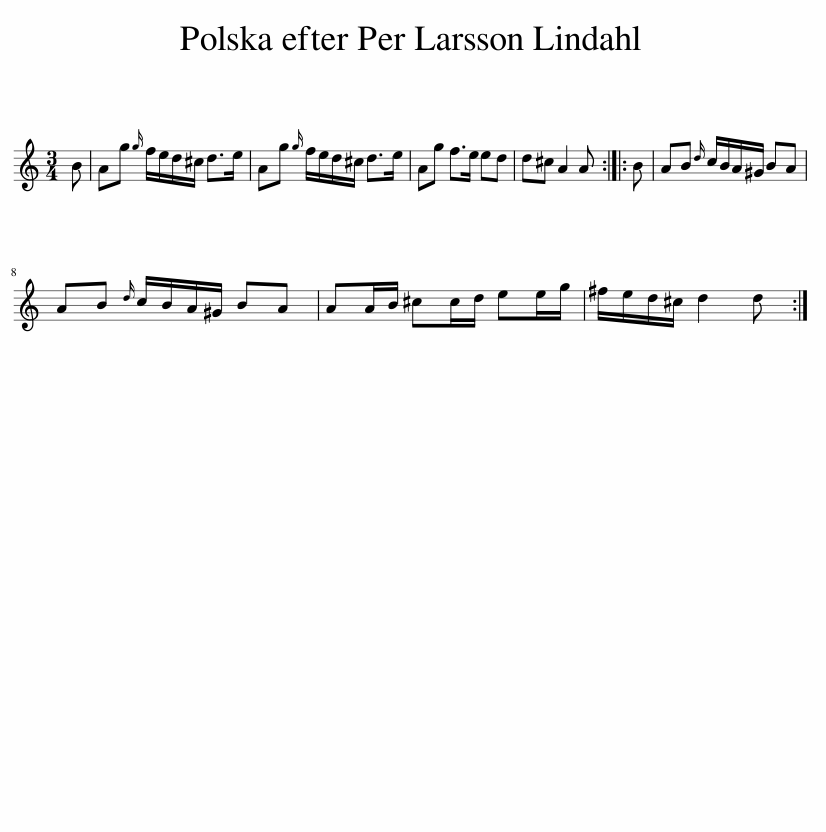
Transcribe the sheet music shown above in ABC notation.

X:1
L:1/8
M:3/4
I:linebreak $
K:C
V:1 treble
V:1
 B | Ag{g} f/e/d/^c/ d>e | Ag{g} f/e/d/^c/ d>e | Ag f>e ed | d^c A2 A :: %5
 B | AB{d} c/B/A/^G/ BA |$ AB{d} c/B/A/^G/ BA | AA/B/ ^cc/d/ ee/g/ | ^f/e/d/^c/ d2 d :| %10
